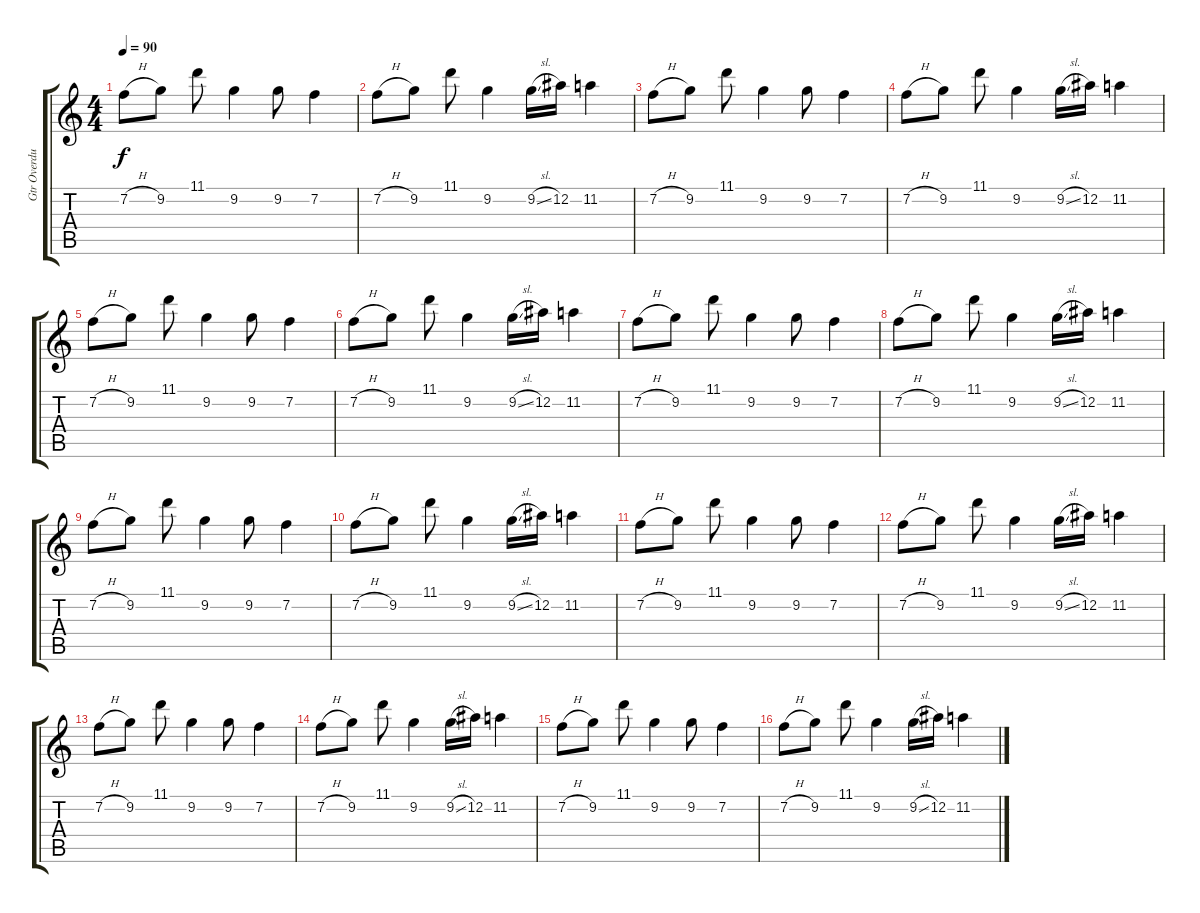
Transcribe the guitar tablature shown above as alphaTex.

\track ("Gtr Overdub" "Gtr Overdu") {instrument overdrivenguitar}
\staff {score tabs}
\tuning (Eb4 Bb3 Gb3 Db3 Ab2 Eb2) {hide}
\ts (4 4)
\tempo 90
\clef g2
\ks c
7.2{h}.8{dy f volume 13 balance 12} 9.2.8 11.1.8 9.2.4 9.2.8 7.2.4 |
7.2{h}.8{volume 13 balance 12} 9.2.8 11.1.8 9.2.4 9.2{sl}.16 12.2.16 11.2.4 |
7.2{h}.8{volume 13 balance 12} 9.2.8 11.1.8 9.2.4 9.2.8 7.2.4 |
7.2{h}.8{volume 13 balance 12} 9.2.8 11.1.8 9.2.4 9.2{sl}.16 12.2.16 11.2.4 |
7.2{h}.8{volume 13 balance 12} 9.2.8 11.1.8 9.2.4 9.2.8 7.2.4 |
7.2{h}.8{volume 13 balance 12} 9.2.8 11.1.8 9.2.4 9.2{sl}.16 12.2.16 11.2.4 |
7.2{h}.8{volume 13 balance 12} 9.2.8 11.1.8 9.2.4 9.2.8 7.2.4 |
7.2{h}.8{volume 13 balance 12} 9.2.8 11.1.8 9.2.4 9.2{sl}.16 12.2.16 11.2.4 |
7.2{h}.8{volume 13 balance 12} 9.2.8 11.1.8 9.2.4 9.2.8 7.2.4 |
7.2{h}.8{volume 13 balance 12} 9.2.8 11.1.8 9.2.4 9.2{sl}.16 12.2.16 11.2.4 |
7.2{h}.8{volume 13 balance 12} 9.2.8 11.1.8 9.2.4 9.2.8 7.2.4 |
7.2{h}.8{volume 13 balance 12} 9.2.8 11.1.8 9.2.4 9.2{sl}.16 12.2.16 11.2.4 |
7.2{h}.8{volume 13 balance 12} 9.2.8 11.1.8 9.2.4 9.2.8 7.2.4 |
7.2{h}.8{volume 13 balance 12} 9.2.8 11.1.8 9.2.4 9.2{sl}.16 12.2.16 11.2.4 |
7.2{h}.8{volume 13 balance 12} 9.2.8 11.1.8 9.2.4 9.2.8 7.2.4 |
7.2{h}.8{volume 13 balance 12} 9.2.8 11.1.8 9.2.4 9.2{sl}.16 12.2.16 11.2.4
